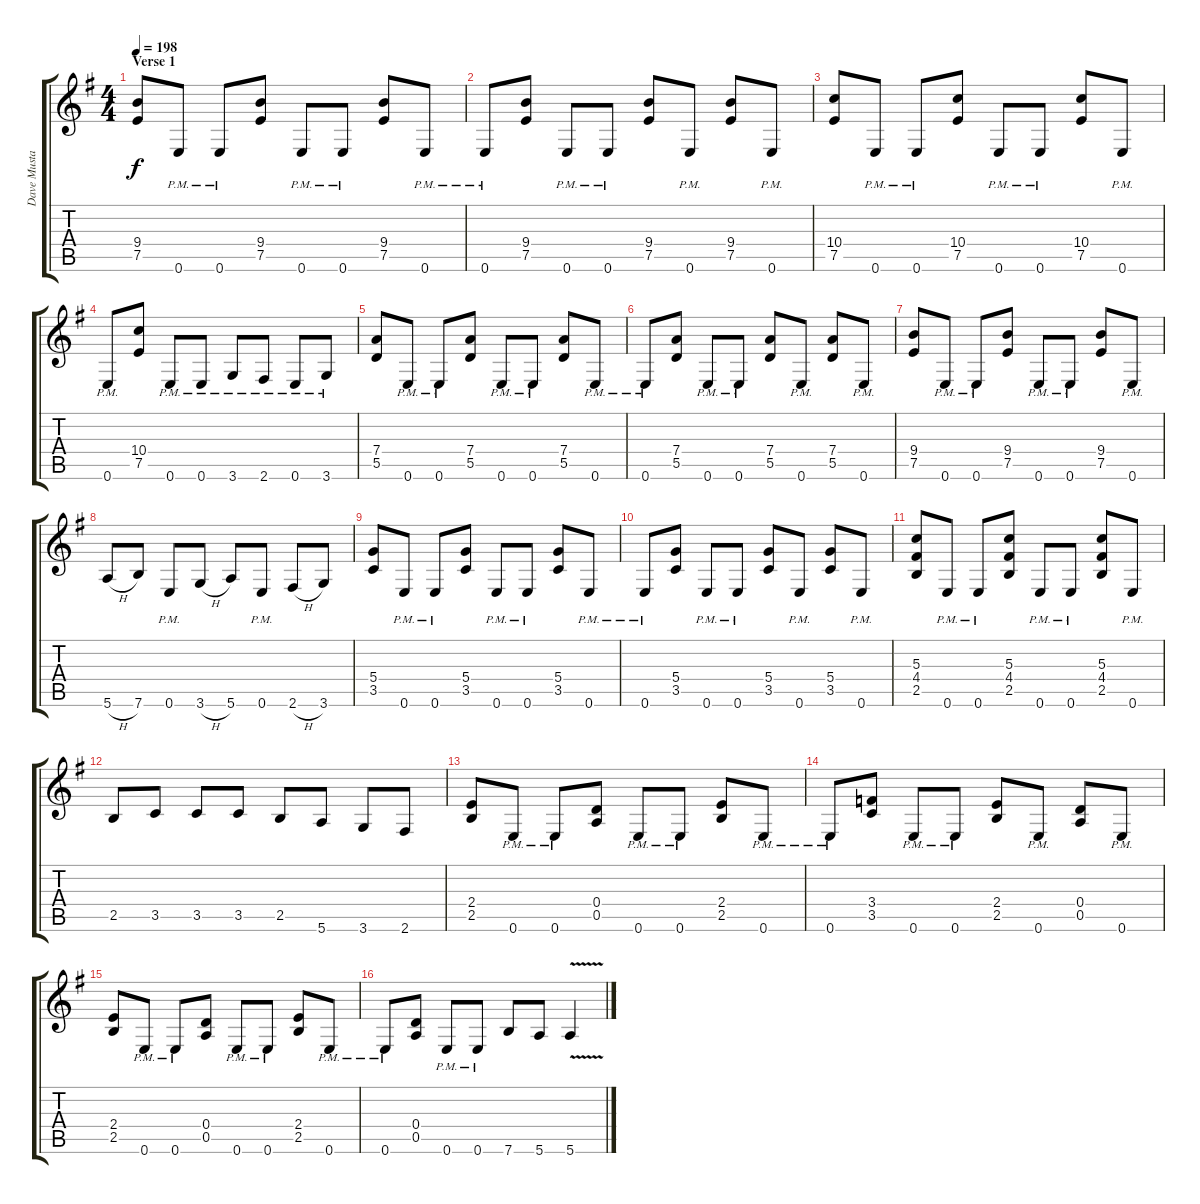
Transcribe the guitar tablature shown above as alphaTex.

\track ("Dave Mustaine" "Dave Musta") {instrument distortionguitar}
\staff {score tabs}
\tuning (E4 B3 G3 D3 A2 E2) {hide}
\ts (4 4)
\section ("" "Verse 1")
\tempo 198
\clef g2
\ks g
(9.4 7.5).8{dy f} 0.6{pm}.8 0.6{pm}.8 (9.4 7.5).8 0.6{pm}.8 0.6{pm}.8 (9.4 7.5).8 0.6{pm}.8 |
0.6{pm}.8 (9.4 7.5).8 0.6{pm}.8 0.6{pm}.8 (9.4 7.5).8 0.6{pm}.8 (9.4 7.5).8 0.6{pm}.8 |
(10.4 7.5).8 0.6{pm}.8 0.6{pm}.8 (10.4 7.5).8 0.6{pm}.8 0.6{pm}.8 (10.4 7.5).8 0.6{pm}.8 |
0.6{pm}.8 (10.4 7.5).8 0.6{pm}.8 0.6{pm}.8 3.6{pm}.8 2.6{pm}.8 0.6{pm}.8 3.6{pm}.8 |
(7.4 5.5).8 0.6{pm}.8 0.6{pm}.8 (7.4 5.5).8 0.6{pm}.8 0.6{pm}.8 (7.4 5.5).8 0.6{pm}.8 |
0.6{pm}.8 (7.4 5.5).8 0.6{pm}.8 0.6{pm}.8 (7.4 5.5).8 0.6{pm}.8 (7.4 5.5).8 0.6{pm}.8 |
(9.4 7.5).8 0.6{pm}.8 0.6{pm}.8 (9.4 7.5).8 0.6{pm}.8 0.6{pm}.8 (9.4 7.5).8 0.6{pm}.8 |
5.6{h}.8 7.6.8 0.6{pm}.8 3.6{h}.8 5.6.8 0.6{pm}.8 2.6{h}.8 3.6.8 |
(5.4 3.5).8 0.6{pm}.8 0.6{pm}.8 (5.4 3.5).8 0.6{pm}.8 0.6{pm}.8 (5.4 3.5).8 0.6{pm}.8 |
0.6{pm}.8 (5.4 3.5).8 0.6{pm}.8 0.6{pm}.8 (5.4 3.5).8 0.6{pm}.8 (5.4 3.5).8 0.6{pm}.8 |
(5.3 4.4 2.5).8 0.6{pm}.8 0.6{pm}.8 (5.3 4.4 2.5).8 0.6{pm}.8 0.6{pm}.8 (5.3 4.4 2.5).8 0.6{pm}.8 |
2.5.8 3.5.8 3.5.8 3.5.8 2.5.8 5.6.8 3.6.8 2.6.8 |
(2.4 2.5).8 0.6{pm}.8 0.6{pm}.8 (0.4 0.5).8 0.6{pm}.8 0.6{pm}.8 (2.4 2.5).8 0.6{pm}.8 |
0.6{pm}.8 (3.4 3.5).8 0.6{pm}.8 0.6{pm}.8 (2.4 2.5).8 0.6{pm}.8 (0.4 0.5).8 0.6{pm}.8 |
(2.4 2.5).8 0.6{pm}.8 0.6{pm}.8 (0.4 0.5).8 0.6{pm}.8 0.6{pm}.8 (2.4 2.5).8 0.6{pm}.8 |
0.6{pm}.8 (0.4 0.5).8 0.6{pm}.8 0.6{pm}.8 7.6.8 5.6.8 5.6{v}.4
